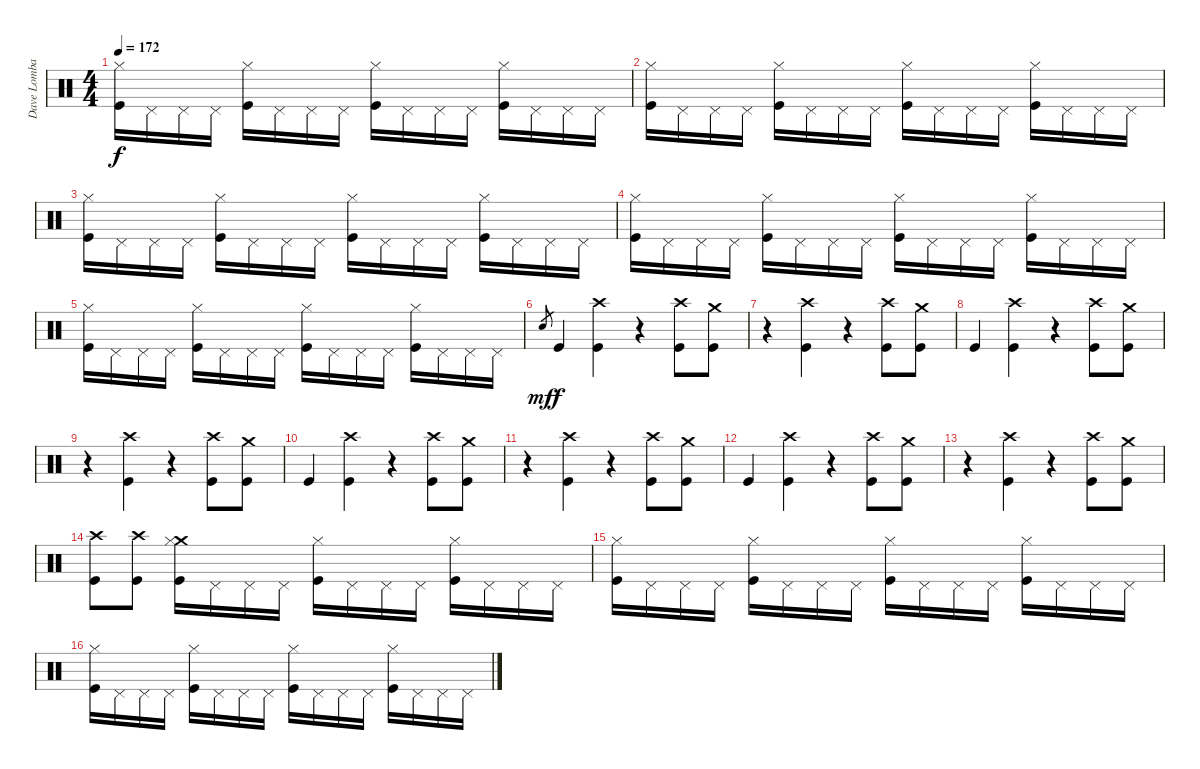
\track ("Dave Lombardo" "Dave Lomba") {instrument percussion}
\staff {score}
\articulation defaults
\ts (4 4)
\tempo 172
\clef neutral
\ks c
("Kick (hit)" "Hi-Hat (closed)").16{dy f} "Pedal Hi-Hat (hit)".16 "Pedal Hi-Hat (hit)".16 "Pedal Hi-Hat (hit)".16 ("Kick (hit)" "Hi-Hat (closed)").16 "Pedal Hi-Hat (hit)".16 "Pedal Hi-Hat (hit)".16 "Pedal Hi-Hat (hit)".16 ("Kick (hit)" "Hi-Hat (closed)").16 "Pedal Hi-Hat (hit)".16 "Pedal Hi-Hat (hit)".16 "Pedal Hi-Hat (hit)".16 ("Kick (hit)" "Hi-Hat (closed)").16 "Pedal Hi-Hat (hit)".16 "Pedal Hi-Hat (hit)".16 "Pedal Hi-Hat (hit)".16 |
("Kick (hit)" "Hi-Hat (closed)").16 "Pedal Hi-Hat (hit)".16 "Pedal Hi-Hat (hit)".16 "Pedal Hi-Hat (hit)".16 ("Kick (hit)" "Hi-Hat (closed)").16 "Pedal Hi-Hat (hit)".16 "Pedal Hi-Hat (hit)".16 "Pedal Hi-Hat (hit)".16 ("Kick (hit)" "Hi-Hat (closed)").16 "Pedal Hi-Hat (hit)".16 "Pedal Hi-Hat (hit)".16 "Pedal Hi-Hat (hit)".16 ("Kick (hit)" "Hi-Hat (closed)").16 "Pedal Hi-Hat (hit)".16 "Pedal Hi-Hat (hit)".16 "Pedal Hi-Hat (hit)".16 |
("Kick (hit)" "Hi-Hat (closed)").16 "Pedal Hi-Hat (hit)".16 "Pedal Hi-Hat (hit)".16 "Pedal Hi-Hat (hit)".16 ("Kick (hit)" "Hi-Hat (closed)").16 "Pedal Hi-Hat (hit)".16 "Pedal Hi-Hat (hit)".16 "Pedal Hi-Hat (hit)".16 ("Kick (hit)" "Hi-Hat (closed)").16 "Pedal Hi-Hat (hit)".16 "Pedal Hi-Hat (hit)".16 "Pedal Hi-Hat (hit)".16 ("Kick (hit)" "Hi-Hat (closed)").16 "Pedal Hi-Hat (hit)".16 "Pedal Hi-Hat (hit)".16 "Pedal Hi-Hat (hit)".16 |
("Kick (hit)" "Hi-Hat (closed)").16 "Pedal Hi-Hat (hit)".16 "Pedal Hi-Hat (hit)".16 "Pedal Hi-Hat (hit)".16 ("Kick (hit)" "Hi-Hat (closed)").16 "Pedal Hi-Hat (hit)".16 "Pedal Hi-Hat (hit)".16 "Pedal Hi-Hat (hit)".16 ("Kick (hit)" "Hi-Hat (closed)").16 "Pedal Hi-Hat (hit)".16 "Pedal Hi-Hat (hit)".16 "Pedal Hi-Hat (hit)".16 ("Kick (hit)" "Hi-Hat (closed)").16 "Pedal Hi-Hat (hit)".16 "Pedal Hi-Hat (hit)".16 "Pedal Hi-Hat (hit)".16 |
("Kick (hit)" "Hi-Hat (closed)").16 "Pedal Hi-Hat (hit)".16 "Pedal Hi-Hat (hit)".16 "Pedal Hi-Hat (hit)".16 ("Kick (hit)" "Hi-Hat (closed)").16 "Pedal Hi-Hat (hit)".16 "Pedal Hi-Hat (hit)".16 "Pedal Hi-Hat (hit)".16 ("Kick (hit)" "Hi-Hat (closed)").16 "Pedal Hi-Hat (hit)".16 "Pedal Hi-Hat (hit)".16 "Pedal Hi-Hat (hit)".16 ("Kick (hit)" "Hi-Hat (closed)").16 "Pedal Hi-Hat (hit)".16 "Pedal Hi-Hat (hit)".16 "Pedal Hi-Hat (hit)".16 |
"Snare (hit)".8{gr dy mf} "Kick (hit)".4{dy f} ("Crash high (hit)" "Kick (hit)").4 r.4 ("Crash high (hit)" "Kick (hit)").8 ("Crash medium (hit)" "Kick (hit)").8 |
r.4 ("Crash high (hit)" "Kick (hit)").4 r.4 ("Crash high (hit)" "Kick (hit)").8 ("Crash medium (hit)" "Kick (hit)").8 |
"Kick (hit)".4 ("Crash high (hit)" "Kick (hit)").4 r.4 ("Crash high (hit)" "Kick (hit)").8 ("Crash medium (hit)" "Kick (hit)").8 |
r.4 ("Crash high (hit)" "Kick (hit)").4 r.4 ("Crash high (hit)" "Kick (hit)").8 ("Crash medium (hit)" "Kick (hit)").8 |
"Kick (hit)".4 ("Crash high (hit)" "Kick (hit)").4 r.4 ("Crash high (hit)" "Kick (hit)").8 ("Crash medium (hit)" "Kick (hit)").8 |
r.4 ("Crash high (hit)" "Kick (hit)").4 r.4 ("Crash high (hit)" "Kick (hit)").8 ("Crash medium (hit)" "Kick (hit)").8 |
"Kick (hit)".4 ("Crash high (hit)" "Kick (hit)").4 r.4 ("Crash high (hit)" "Kick (hit)").8 ("Crash medium (hit)" "Kick (hit)").8 |
r.4 ("Crash high (hit)" "Kick (hit)").4 r.4 ("Crash high (hit)" "Kick (hit)").8 ("Crash medium (hit)" "Kick (hit)").8 |
("Kick (hit)" "Crash high (hit)").8 ("Kick (hit)" "Crash high (hit)").8 ("Crash medium (hit)" "Kick (hit)" "Hi-Hat (closed)").16 "Pedal Hi-Hat (hit)".16 "Pedal Hi-Hat (hit)".16 "Pedal Hi-Hat (hit)".16 ("Kick (hit)" "Hi-Hat (closed)").16 "Pedal Hi-Hat (hit)".16 "Pedal Hi-Hat (hit)".16 "Pedal Hi-Hat (hit)".16 ("Kick (hit)" "Hi-Hat (closed)").16 "Pedal Hi-Hat (hit)".16 "Pedal Hi-Hat (hit)".16 "Pedal Hi-Hat (hit)".16 |
("Kick (hit)" "Hi-Hat (closed)").16 "Pedal Hi-Hat (hit)".16 "Pedal Hi-Hat (hit)".16 "Pedal Hi-Hat (hit)".16 ("Kick (hit)" "Hi-Hat (closed)").16 "Pedal Hi-Hat (hit)".16 "Pedal Hi-Hat (hit)".16 "Pedal Hi-Hat (hit)".16 ("Kick (hit)" "Hi-Hat (closed)").16 "Pedal Hi-Hat (hit)".16 "Pedal Hi-Hat (hit)".16 "Pedal Hi-Hat (hit)".16 ("Kick (hit)" "Hi-Hat (closed)").16 "Pedal Hi-Hat (hit)".16 "Pedal Hi-Hat (hit)".16 "Pedal Hi-Hat (hit)".16 |
("Kick (hit)" "Hi-Hat (closed)").16 "Pedal Hi-Hat (hit)".16 "Pedal Hi-Hat (hit)".16 "Pedal Hi-Hat (hit)".16 ("Kick (hit)" "Hi-Hat (closed)").16 "Pedal Hi-Hat (hit)".16 "Pedal Hi-Hat (hit)".16 "Pedal Hi-Hat (hit)".16 ("Kick (hit)" "Hi-Hat (closed)").16 "Pedal Hi-Hat (hit)".16 "Pedal Hi-Hat (hit)".16 "Pedal Hi-Hat (hit)".16 ("Kick (hit)" "Hi-Hat (closed)").16 "Pedal Hi-Hat (hit)".16 "Pedal Hi-Hat (hit)".16 "Pedal Hi-Hat (hit)".16
